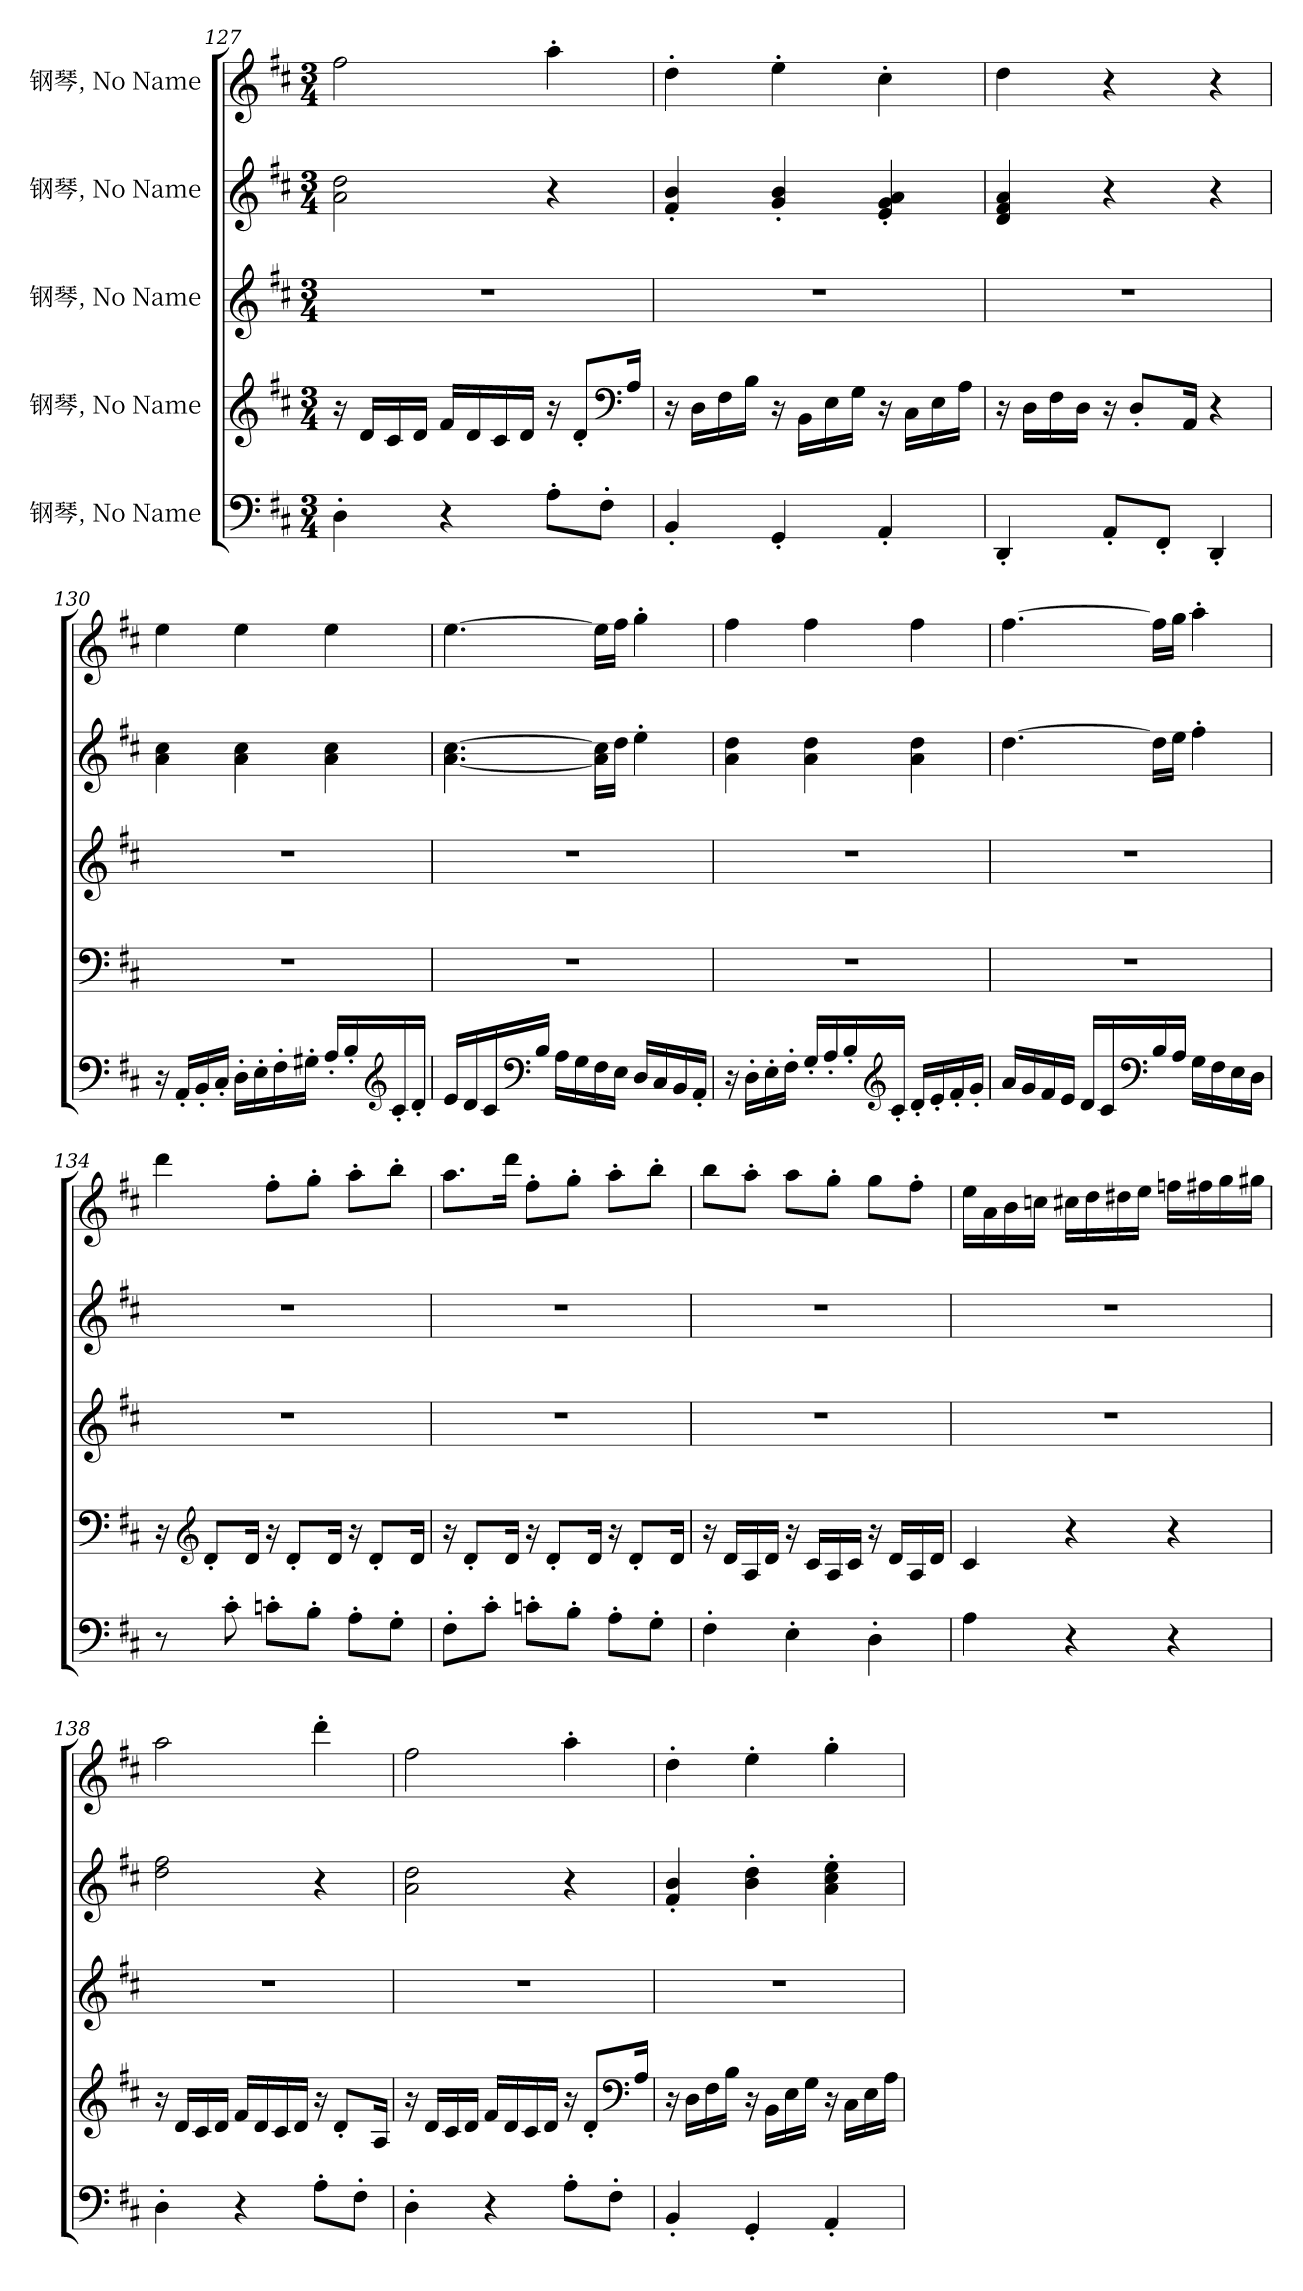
**kern	**kern	**kern	**kern	**kern
*part5	*part4	*part3	*part2	*part1
*staff5	*staff4	*staff3	*staff2	*staff1
*I"钢琴, No Name	*I"钢琴, No Name	*I"钢琴, No Name	*I"钢琴, No Name	*I"钢琴, No Name
*clefF4	*clefG2	*clefG2	*clefG2	*clefG2
*k[f#c#]	*k[f#c#]	*k[f#c#]	*k[f#c#]	*k[f#c#]
*M3/4	*M3/4	*M3/4	*M3/4	*M3/4
=127	=127	=127	=127	=127
4D'\	16r	2.r	2a\ 2dd\	2ff#\
.	16d/LL	.	.	.
.	16c#/	.	.	.
.	16d/JJ	.	.	.
4r	16f#/LL	.	.	.
.	16d/	.	.	.
.	16c#/	.	.	.
.	16d/JJ	.	.	.
8A'\L	16r	.	4r	4aa'\
.	8d'/L	.	.	.
8F#'\J	.	.	.	.
*	*clefF4	*	*	*
.	16A/Jk	.	.	.
!!LO:LB:g=z
=128	=128	=128	=128	=128
4BB'/	16r	2.r	4f#/' 4b/'	4dd'\
.	16D\LL	.	.	.
.	16F#\	.	.	.
.	16B\JJ	.	.	.
4GG'/	16r	.	4g/' 4b/'	4ee'\
.	16BB\LL	.	.	.
.	16E\	.	.	.
.	16G\JJ	.	.	.
4AA'/	16r	.	4e/' 4g/' 4a/'	4cc#'\
.	16C#\LL	.	.	.
.	16E\	.	.	.
.	16A\JJ	.	.	.
=129	=129	=129	=129	=129
4DD'/	16r	2.r	4d/ 4f#/ 4a/	4dd\
.	16D\LL	.	.	.
.	16F#\	.	.	.
.	16D\JJ	.	.	.
8AA'/L	16r	.	4r	4r
.	8D'/L	.	.	.
8FF#'/J	.	.	.	.
.	16AA/Jk	.	.	.
4DD'/	4r	.	4r	4r
=130	=130	=130	=130	=130
*	*	*	*	*MM121
16r	2.r	2.r	4a\ 4cc#\	4ee\
16AA'/LL	.	.	.	.
16BB'/	.	.	.	.
16C#'/JJ	.	.	.	.
16D'\LL	.	.	4a\ 4cc#\	4ee\
16E'\	.	.	.	.
16F#'\	.	.	.	.
16G#X'\JJ	.	.	.	.
16A'/LL	.	.	4a\ 4cc#\	4ee\
16B'/	.	.	.	.
*clefG2	*	*	*	*
16c#'/	.	.	.	.
16d'/JJ	.	.	.	.
!!LO:PB:g=z
=131	=131	=131	=131	=131
16e/LL	2.r	2.r	[4.a\ [4.cc#\	[4.ee\
16d/	.	.	.	.
16c#/	.	.	.	.
*clefF4	*	*	*	*
16B/JJ	.	.	.	.
16A\LL	.	.	.	.
16G\	.	.	.	.
16F#\	.	.	16a\] 16cc#\]LL	16ee\LL]
16E\JJ	.	.	16dd\JJ	16ff#\JJ
16D/LL	.	.	4ee'\	4gg'\
16C#/	.	.	.	.
16BB/	.	.	.	.
16AA'/JJ	.	.	.	.
=132	=132	=132	=132	=132
*	*	*	*	*MM121
16r	2.r	2.r	4a\ 4dd\	4ff#\
16D'\LL	.	.	.	.
16E'\	.	.	.	.
16F#'\JJ	.	.	.	.
16G'/LL	.	.	4a\ 4dd\	4ff#\
16A'/	.	.	.	.
16B'/	.	.	.	.
*clefG2	*	*	*	*
16c#'/JJ	.	.	.	.
16d'/LL	.	.	4a\ 4dd\	4ff#\
16e'/	.	.	.	.
16f#'/	.	.	.	.
16g'/JJ	.	.	.	.
=133	=133	=133	=133	=133
*	*	*	*	*MM121
16a/LL	2.r	2.r	[4.dd\	[4.ff#\
16g/	.	.	.	.
16f#/	.	.	.	.
16e/JJ	.	.	.	.
16d/LL	.	.	.	.
16c#/	.	.	.	.
*clefF4	*	*	*	*
16B/	.	.	16dd\LL]	16ff#\LL]
16A/JJ	.	.	16ee\JJ	16gg\JJ
16G\LL	.	.	4ff#'\	4aa'\
16F#\	.	.	.	.
16E\	.	.	.	.
16D\JJ	.	.	.	.
!!LO:LB:g=z
=134	=134	=134	=134	=134
*	*	*	*	*MM121
8r	16r	2.r	2.r	4ddd\
*	*clefG2	*	*	*
.	8d'/L	.	.	.
8c#'\	.	.	.	.
.	16d/Jk	.	.	.
8cn'\L	16r	.	.	8ff#'\L
.	8d'/L	.	.	.
8B'\J	.	.	.	8gg'\J
.	16d/Jk	.	.	.
8A'\L	16r	.	.	8aa'\L
.	8d'/L	.	.	.
8G'\J	.	.	.	8bb'\J
.	16d/Jk	.	.	.
=135	=135	=135	=135	=135
8F#'\L	16r	2.r	2.r	8.aa\L
.	8d'/L	.	.	.
8c#'\J	.	.	.	.
.	16d/Jk	.	.	16ddd\Jk
8cn'\L	16r	.	.	8ff#'\L
.	8d'/L	.	.	.
8B'\J	.	.	.	8gg'\J
.	16d/Jk	.	.	.
8A'\L	16r	.	.	8aa'\L
.	8d'/L	.	.	.
8G'\J	.	.	.	8bb'\J
.	16d/Jk	.	.	.
=136	=136	=136	=136	=136
4F#'\	16r	2.r	2.r	8bb\L
.	16d/LL	.	.	.
.	16A/	.	.	8aa'\J
.	16d/JJ	.	.	.
4E'\	16r	.	.	8aa\L
.	16c#/LL	.	.	.
.	16A/	.	.	8gg'\J
.	16c#/JJ	.	.	.
4D'\	16r	.	.	8gg\L
.	16d/LL	.	.	.
.	16A/	.	.	8ff#'\J
.	16d/JJ	.	.	.
!!LO:PB:g=z
=137	=137	=137	=137	=137
4A\	4c#/	2.r	2.r	16ee\LL
.	.	.	.	16a\
.	.	.	.	16b\
.	.	.	.	16ccn\JJ
4r	4r	.	.	16cc#X\LL
.	.	.	.	16dd\
.	.	.	.	16dd#X\
.	.	.	.	16ee\JJ
4r	4r	.	.	16ffn\LL
.	.	.	.	16ff#X\
.	.	.	.	16gg\
*	*	*	*	*MM118
.	.	.	.	16gg#X\JJ
=138	=138	=138	=138	=138
*	*	*	*	*MM121
4D'\	16r	2.r	2dd\ 2ff#\	2aa\
.	16d/LL	.	.	.
.	16c#/	.	.	.
.	16d/JJ	.	.	.
4r	16f#/LL	.	.	.
.	16d/	.	.	.
.	16c#/	.	.	.
.	16d/JJ	.	.	.
8A'\L	16r	.	4r	4ddd'\
.	8d'/L	.	.	.
8F#'\J	.	.	.	.
.	16A/Jk	.	.	.
=139	=139	=139	=139	=139
4D'\	16r	2.r	2a\ 2dd\	2ff#\
.	16d/LL	.	.	.
.	16c#/	.	.	.
.	16d/JJ	.	.	.
4r	16f#/LL	.	.	.
.	16d/	.	.	.
.	16c#/	.	.	.
.	16d/JJ	.	.	.
8A'\L	16r	.	4r	4aa'\
.	8d'/L	.	.	.
8F#'\J	.	.	.	.
*	*clefF4	*	*	*
.	16A/Jk	.	.	.
!!LO:LB:g=z
=140	=140	=140	=140	=140
4BB'/	16r	2.r	4f#/' 4b/'	4dd'\
.	16D\LL	.	.	.
.	16F#\	.	.	.
.	16B\JJ	.	.	.
4GG'/	16r	.	4b\' 4dd\'	4ee'\
.	16BB\LL	.	.	.
.	16E\	.	.	.
.	16G\JJ	.	.	.
4AA'/	16r	.	4a\' 4cc#\' 4ee\'	4gg'\
.	16C#\LL	.	.	.
.	16E\	.	.	.
.	16A\JJ	.	.	.
=	=	=	=	=
*-	*-	*-	*-	*-
